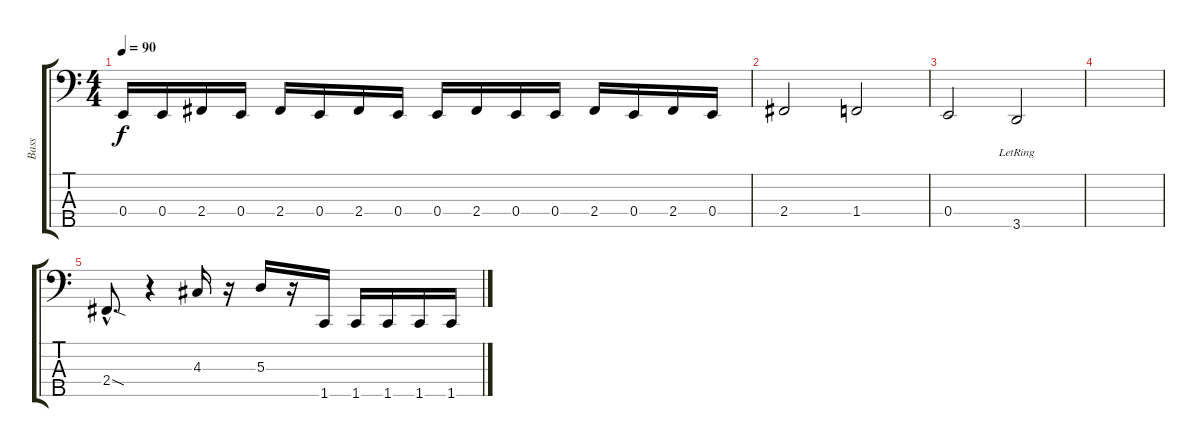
\track ("Bass" "Bass") {instrument electricbassfinger}
\staff {score tabs}
\tuning (G2 D2 A1 E1 B0) {hide}
\ts (4 4)
\tempo 90
\clef f4
\ks c
0.4.16{dy f} 0.4.16 2.4.16 0.4.16 2.4.16 0.4.16 2.4.16 0.4.16 0.4.16 2.4.16 0.4.16 0.4.16 2.4.16 0.4.16 2.4.16 0.4.16 |
2.4.2 1.4.2 |
0.4.2 3.5{lr}.2 |
|
2.4{sod hac}.8{d} r.4 4.3.16 r.16 5.3.16 r.16 1.5.16 1.5.16 1.5.16 1.5.16 1.5.16
